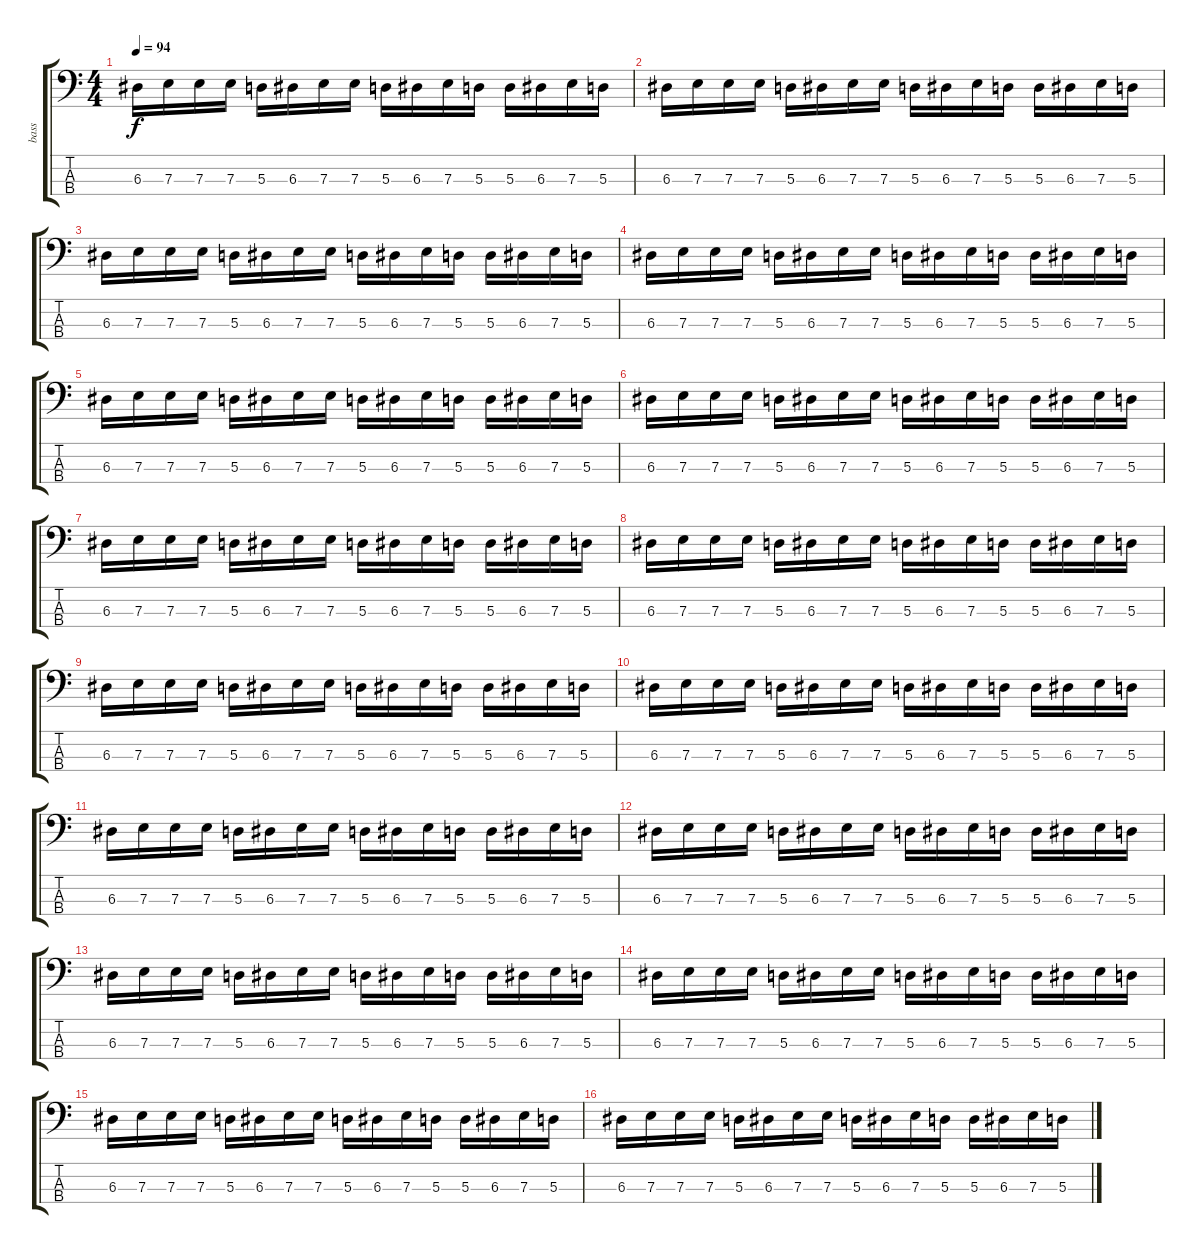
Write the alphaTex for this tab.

\track ("bass" "bass") {instrument electricbassfinger}
\staff {score tabs}
\tuning (G2 D2 A1 E1) {hide}
\ts (4 4)
\tempo 94
\clef f4
\ks c
6.3.16{dy f} 7.3.16 7.3.16 7.3.16 5.3.16 6.3.16 7.3.16 7.3.16 5.3.16 6.3.16 7.3.16 5.3.16 5.3.16 6.3.16 7.3.16 5.3.16 |
6.3.16 7.3.16 7.3.16 7.3.16 5.3.16 6.3.16 7.3.16 7.3.16 5.3.16 6.3.16 7.3.16 5.3.16 5.3.16 6.3.16 7.3.16 5.3.16 |
6.3.16 7.3.16 7.3.16 7.3.16 5.3.16 6.3.16 7.3.16 7.3.16 5.3.16 6.3.16 7.3.16 5.3.16 5.3.16 6.3.16 7.3.16 5.3.16 |
6.3.16 7.3.16 7.3.16 7.3.16 5.3.16 6.3.16 7.3.16 7.3.16 5.3.16 6.3.16 7.3.16 5.3.16 5.3.16 6.3.16 7.3.16 5.3.16 |
6.3.16 7.3.16 7.3.16 7.3.16 5.3.16 6.3.16 7.3.16 7.3.16 5.3.16 6.3.16 7.3.16 5.3.16 5.3.16 6.3.16 7.3.16 5.3.16 |
6.3.16 7.3.16 7.3.16 7.3.16 5.3.16 6.3.16 7.3.16 7.3.16 5.3.16 6.3.16 7.3.16 5.3.16 5.3.16 6.3.16 7.3.16 5.3.16 |
6.3.16 7.3.16 7.3.16 7.3.16 5.3.16 6.3.16 7.3.16 7.3.16 5.3.16 6.3.16 7.3.16 5.3.16 5.3.16 6.3.16 7.3.16 5.3.16 |
6.3.16 7.3.16 7.3.16 7.3.16 5.3.16 6.3.16 7.3.16 7.3.16 5.3.16 6.3.16 7.3.16 5.3.16 5.3.16 6.3.16 7.3.16 5.3.16 |
6.3.16 7.3.16 7.3.16 7.3.16 5.3.16 6.3.16 7.3.16 7.3.16 5.3.16 6.3.16 7.3.16 5.3.16 5.3.16 6.3.16 7.3.16 5.3.16 |
6.3.16 7.3.16 7.3.16 7.3.16 5.3.16 6.3.16 7.3.16 7.3.16 5.3.16 6.3.16 7.3.16 5.3.16 5.3.16 6.3.16 7.3.16 5.3.16 |
6.3.16 7.3.16 7.3.16 7.3.16 5.3.16 6.3.16 7.3.16 7.3.16 5.3.16 6.3.16 7.3.16 5.3.16 5.3.16 6.3.16 7.3.16 5.3.16 |
6.3.16 7.3.16 7.3.16 7.3.16 5.3.16 6.3.16 7.3.16 7.3.16 5.3.16 6.3.16 7.3.16 5.3.16 5.3.16 6.3.16 7.3.16 5.3.16 |
6.3.16 7.3.16 7.3.16 7.3.16 5.3.16 6.3.16 7.3.16 7.3.16 5.3.16 6.3.16 7.3.16 5.3.16 5.3.16 6.3.16 7.3.16 5.3.16 |
6.3.16 7.3.16 7.3.16 7.3.16 5.3.16 6.3.16 7.3.16 7.3.16 5.3.16 6.3.16 7.3.16 5.3.16 5.3.16 6.3.16 7.3.16 5.3.16 |
6.3.16 7.3.16 7.3.16 7.3.16 5.3.16 6.3.16 7.3.16 7.3.16 5.3.16 6.3.16 7.3.16 5.3.16 5.3.16 6.3.16 7.3.16 5.3.16 |
6.3.16 7.3.16 7.3.16 7.3.16 5.3.16 6.3.16 7.3.16 7.3.16 5.3.16 6.3.16 7.3.16 5.3.16 5.3.16 6.3.16 7.3.16 5.3.16
